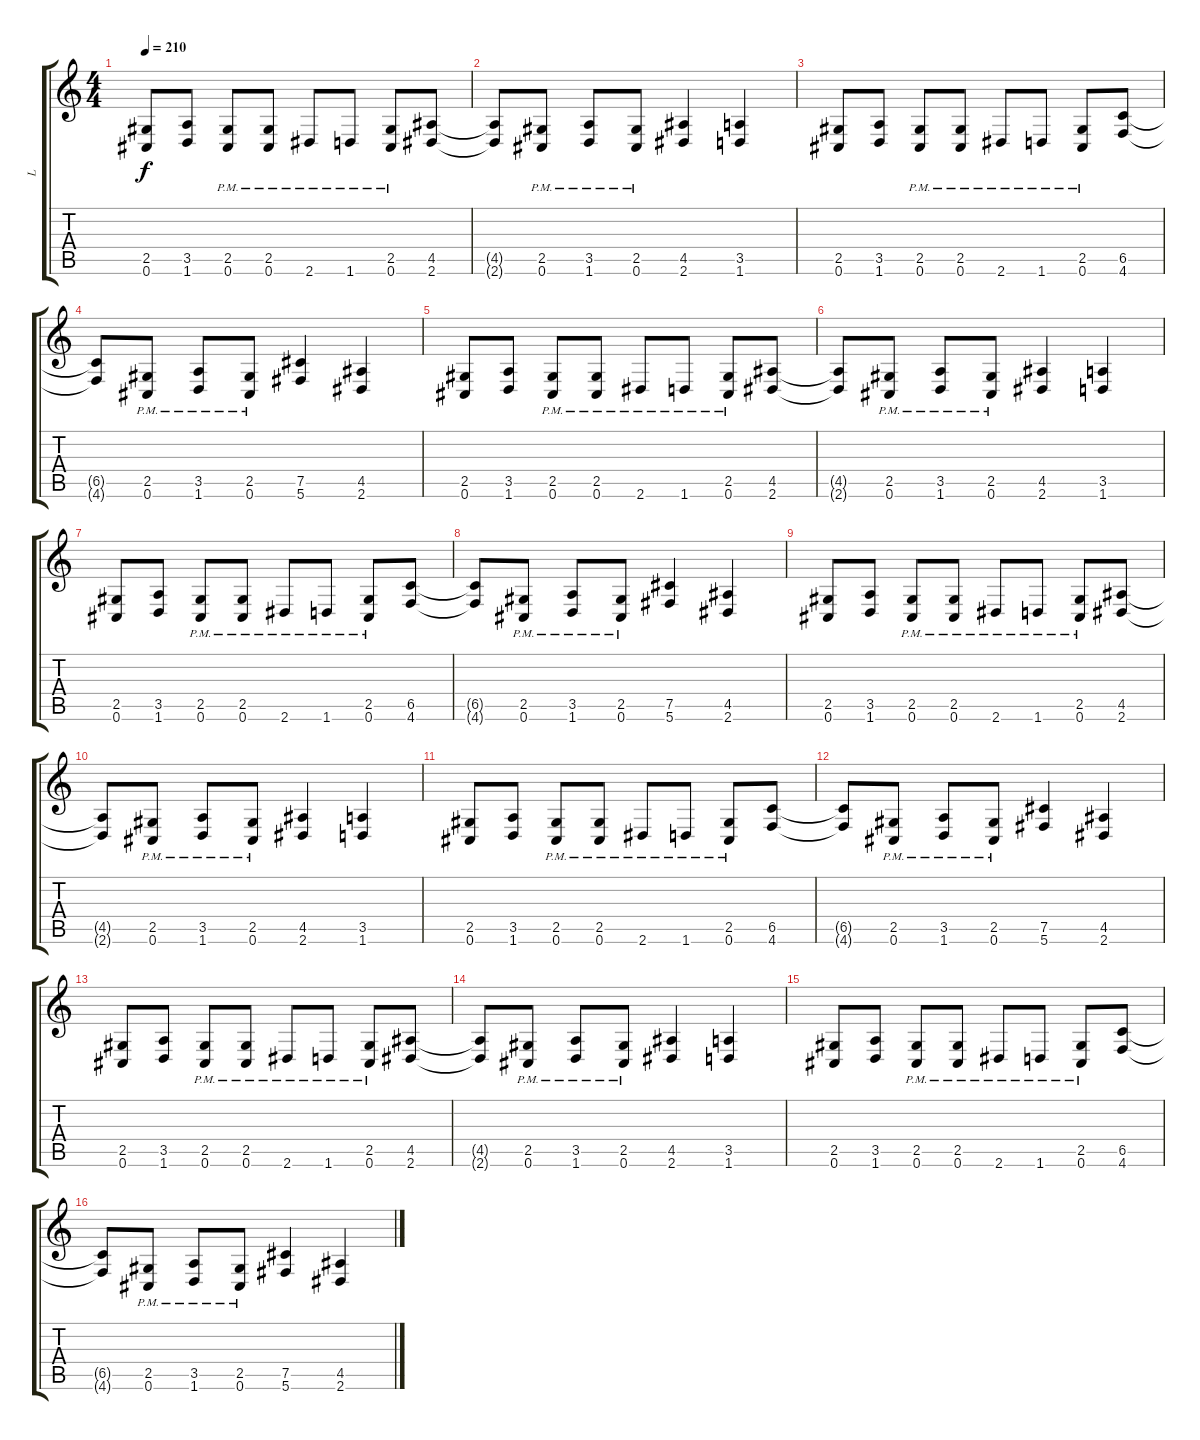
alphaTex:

\track ("L" "L") {instrument distortionguitar}
\staff {score tabs}
\tuning (Db4 Ab3 E3 B2 Gb2 Db2) {hide}
\ts (4 4)
\tempo 210
\clef g2
\ks c
(2.5 0.6).8{dy f} (3.5 1.6).8 (2.5{pm} 0.6{pm}).8 (2.5{pm} 0.6{pm}).8 2.6{pm}.8 1.6{pm}.8 (2.5{pm} 0.6{pm}).8 (4.5 2.6).8 |
(4.5{t} 2.6{t}).8 (2.5{pm} 0.6{pm}).8 (3.5{pm} 1.6{pm}).8 (2.5{pm} 0.6{pm}).8 (4.5 2.6).4 (3.5 1.6).4 |
(2.5 0.6).8 (3.5 1.6).8 (2.5{pm} 0.6{pm}).8 (2.5{pm} 0.6{pm}).8 2.6{pm}.8 1.6{pm}.8 (2.5{pm} 0.6{pm}).8 (6.5 4.6).8 |
(6.5{t} 4.6{t}).8 (2.5{pm} 0.6{pm}).8 (3.5{pm} 1.6{pm}).8 (2.5{pm} 0.6{pm}).8 (7.5 5.6).4 (4.5 2.6).4 |
(2.5 0.6).8 (3.5 1.6).8 (2.5{pm} 0.6{pm}).8 (2.5{pm} 0.6{pm}).8 2.6{pm}.8 1.6{pm}.8 (2.5{pm} 0.6{pm}).8 (4.5 2.6).8 |
(4.5{t} 2.6{t}).8 (2.5{pm} 0.6{pm}).8 (3.5{pm} 1.6{pm}).8 (2.5{pm} 0.6{pm}).8 (4.5 2.6).4 (3.5 1.6).4 |
(2.5 0.6).8 (3.5 1.6).8 (2.5{pm} 0.6{pm}).8 (2.5{pm} 0.6{pm}).8 2.6{pm}.8 1.6{pm}.8 (2.5{pm} 0.6{pm}).8 (6.5 4.6).8 |
(6.5{t} 4.6{t}).8 (2.5{pm} 0.6{pm}).8 (3.5{pm} 1.6{pm}).8 (2.5{pm} 0.6{pm}).8 (7.5 5.6).4 (4.5 2.6).4 |
(2.5 0.6).8 (3.5 1.6).8 (2.5{pm} 0.6{pm}).8 (2.5{pm} 0.6{pm}).8 2.6{pm}.8 1.6{pm}.8 (2.5{pm} 0.6{pm}).8 (4.5 2.6).8 |
(4.5{t} 2.6{t}).8 (2.5{pm} 0.6{pm}).8 (3.5{pm} 1.6{pm}).8 (2.5{pm} 0.6{pm}).8 (4.5 2.6).4 (3.5 1.6).4 |
(2.5 0.6).8 (3.5 1.6).8 (2.5{pm} 0.6{pm}).8 (2.5{pm} 0.6{pm}).8 2.6{pm}.8 1.6{pm}.8 (2.5{pm} 0.6{pm}).8 (6.5 4.6).8 |
(6.5{t} 4.6{t}).8 (2.5{pm} 0.6{pm}).8 (3.5{pm} 1.6{pm}).8 (2.5{pm} 0.6{pm}).8 (7.5 5.6).4 (4.5 2.6).4 |
(2.5 0.6).8 (3.5 1.6).8 (2.5{pm} 0.6{pm}).8 (2.5{pm} 0.6{pm}).8 2.6{pm}.8 1.6{pm}.8 (2.5{pm} 0.6{pm}).8 (4.5 2.6).8 |
(4.5{t} 2.6{t}).8 (2.5{pm} 0.6{pm}).8 (3.5{pm} 1.6{pm}).8 (2.5{pm} 0.6{pm}).8 (4.5 2.6).4 (3.5 1.6).4 |
(2.5 0.6).8 (3.5 1.6).8 (2.5{pm} 0.6{pm}).8 (2.5{pm} 0.6{pm}).8 2.6{pm}.8 1.6{pm}.8 (2.5{pm} 0.6{pm}).8 (6.5 4.6).8 |
(6.5{t} 4.6{t}).8 (2.5{pm} 0.6{pm}).8 (3.5{pm} 1.6{pm}).8 (2.5{pm} 0.6{pm}).8 (7.5 5.6).4 (4.5 2.6).4
